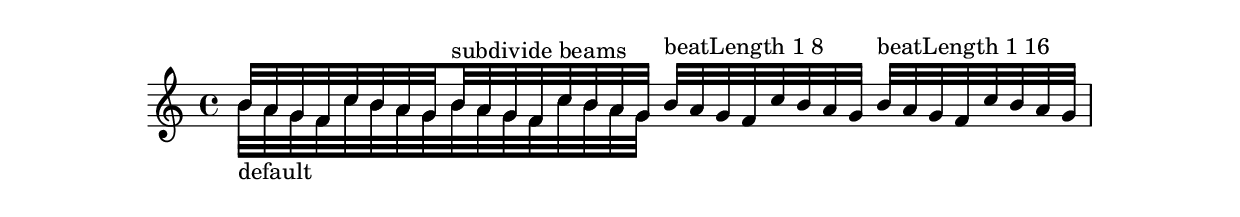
%% Do not edit this file; it is auto-generated from LSR http://lsr.dsi.unimi.it
%% This file is in the public domain.
\version "2.13.1"

\header {
  lsrtags = "rhythms"

%% Translation of GIT committish: b2d4318d6c53df8469dfa4da09b27c15a374d0ca
  texidoces = "
Se pueden subdividir las barras automáticamente.  Estableciendo la
propiedad @code{subdivideBeams}, las barras se subdividen en
posiciones de pulso (tal y como se especifica en @code{beatLength}).

"
  doctitlees = "Subdivisiones de barra automáticas"

  texidoc = "
Beams can be subdivided automatically.  By setting the property
@code{subdivideBeams}, beams are subdivided at beat positions (as
specified in @code{beatLength}). 

"
  doctitle = "Automatic beam subdivisions"
} % begin verbatim

\new Staff {
  \relative c'' {
    <<
      {
        \voiceOne
        \set subdivideBeams = ##t
        b32[ a g f c' b a g
        b32^"subdivide beams" a g f c' b a g]
      }
      \new Voice {
        \voiceTwo
        b32_"default"[ a g f c' b a g
        b32 a g f c' b a g]
      }
    >>
    \oneVoice
    \set beatLength = #(ly:make-moment 1 8)
    b32^"beatLength 1 8"[ a g f c' b a g]
    \set beatLength = #(ly:make-moment 1 16)
    b32^"beatLength 1 16"[ a g f c' b a g]
  }
}

